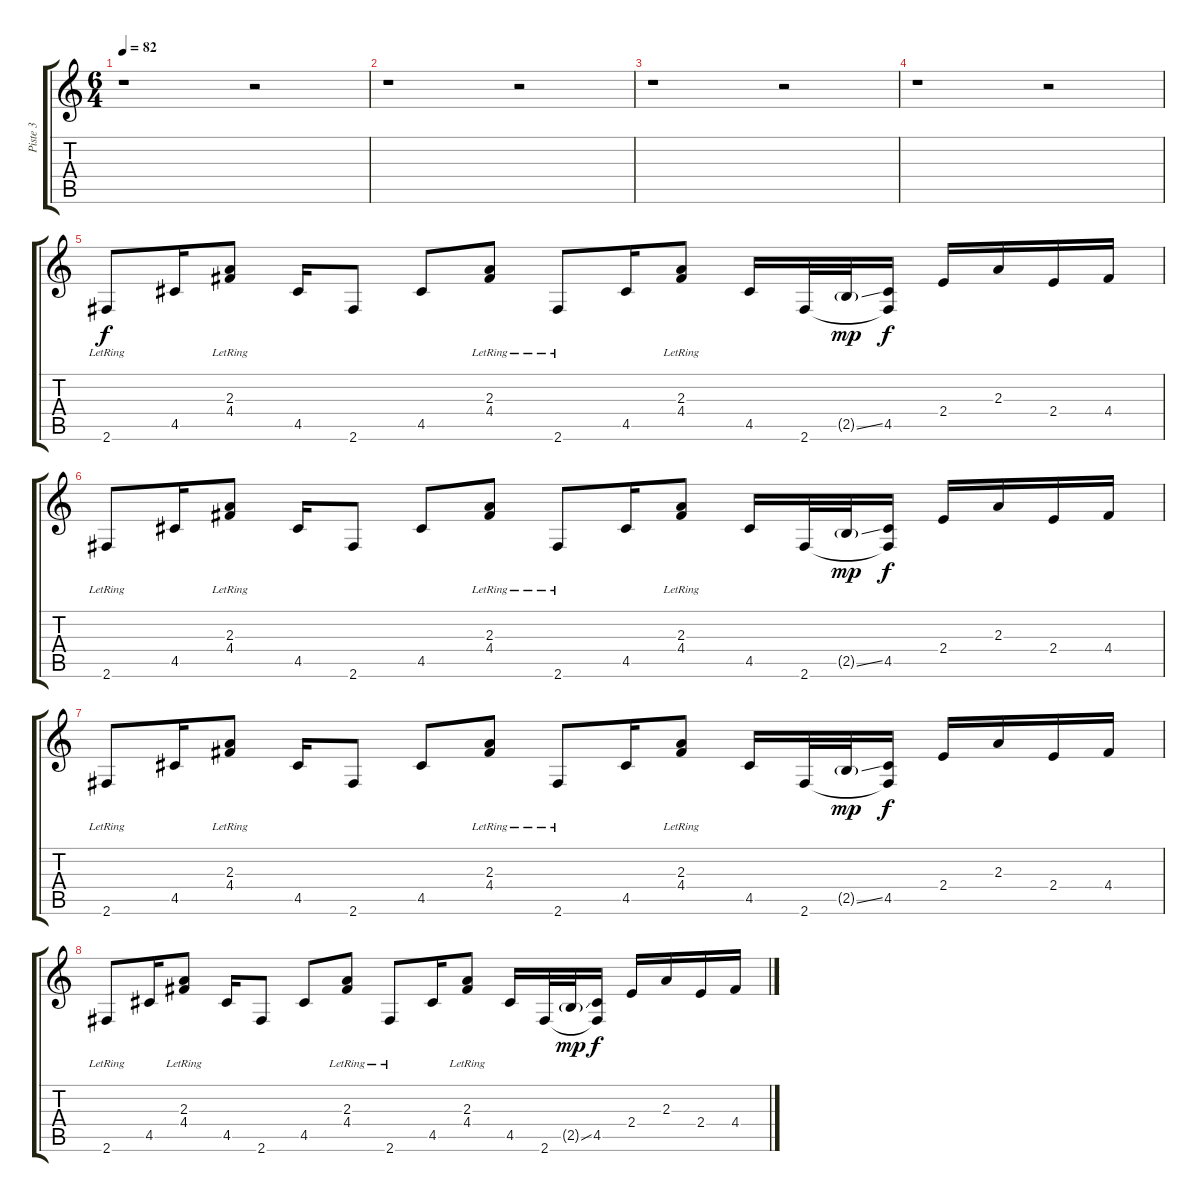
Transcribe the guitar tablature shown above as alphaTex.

\track ("Piste 3" "Piste 3") {instrument electricguitarjazz}
\staff {score tabs}
\tuning (E4 B3 G3 D3 A2 E2) {hide}
\ts (6 4)
\tempo 82
\clef g2
\ks c
r.1{dy f} r.2 |
r.1 r.2 |
r.1 r.2 |
r.1 r.2 |
2.6{lr}.8 4.5.16 (2.3{lr} 4.4{lr}).8 4.5.16 2.6.8 4.5.8 (2.3{lr} 4.4{lr}).8 2.6{lr}.8 4.5.16 (2.3{lr} 4.4{lr}).8 4.5.16 2.6.32 2.5{ss g}.32{dy mp} (4.5 2.6{t}).16{dy f} 2.4.16 2.3.16 2.4.16 4.4.16 |
2.6{lr}.8 4.5.16 (2.3{lr} 4.4{lr}).8 4.5.16 2.6.8 4.5.8 (2.3{lr} 4.4{lr}).8 2.6{lr}.8 4.5.16 (2.3{lr} 4.4{lr}).8 4.5.16 2.6.32 2.5{ss g}.32{dy mp} (4.5 2.6{t}).16{dy f} 2.4.16 2.3.16 2.4.16 4.4.16 |
2.6{lr}.8 4.5.16 (2.3{lr} 4.4{lr}).8 4.5.16 2.6.8 4.5.8 (2.3{lr} 4.4{lr}).8 2.6{lr}.8 4.5.16 (2.3{lr} 4.4{lr}).8 4.5.16 2.6.32 2.5{ss g}.32{dy mp} (4.5 2.6{t}).16{dy f} 2.4.16 2.3.16 2.4.16 4.4.16 |
2.6{lr}.8 4.5.16 (2.3{lr} 4.4{lr}).8 4.5.16 2.6.8 4.5.8 (2.3{lr} 4.4{lr}).8 2.6{lr}.8 4.5.16 (2.3{lr} 4.4{lr}).8 4.5.16 2.6.32 2.5{ss g}.32{dy mp} (4.5 2.6{t}).16{dy f} 2.4.16 2.3.16 2.4.16 4.4.16
